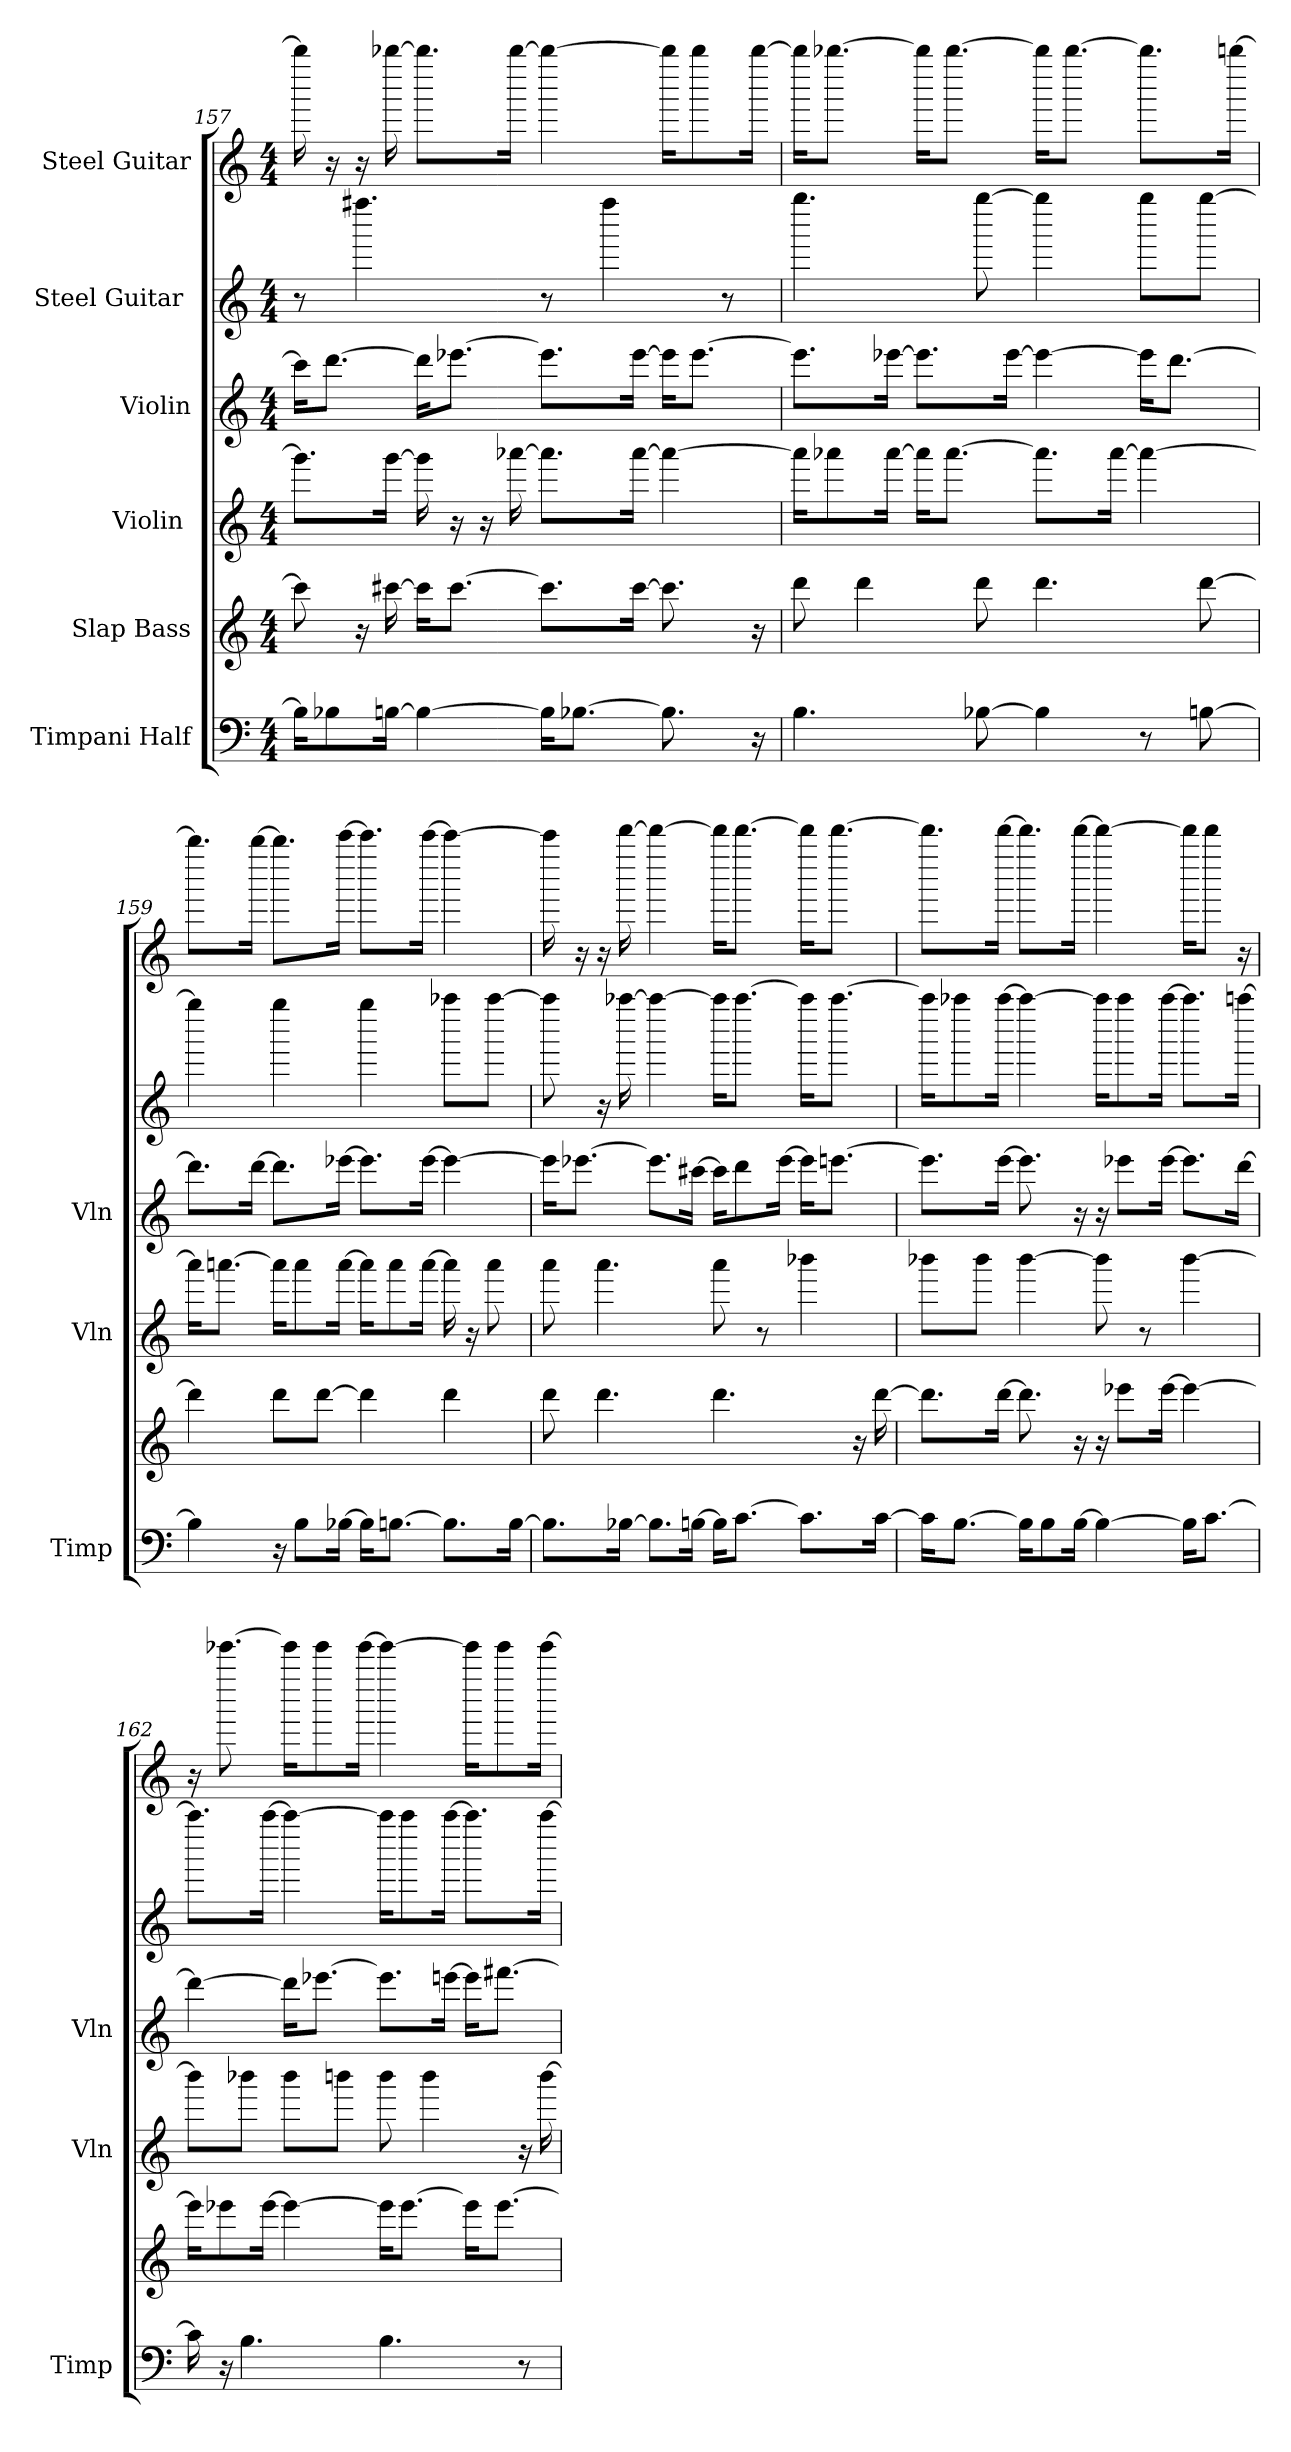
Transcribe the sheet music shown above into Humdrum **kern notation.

**kern	**kern	**kern	**kern	**kern	**kern
*part6	*part5	*part4	*part3	*part2	*part1
*staff6	*staff5	*staff4	*staff3	*staff2	*staff1
*I"Timpani Half	*I"Slap Bass	*I"Violin [2]	*I"Violin	*I"Steel Guitar [2]	*I"Steel Guitar
*I'Timp	*	*I'Vln	*I'Vln	*	*
*clefF4	*clefG2	*clefG2	*clefG2	*clefG2	*clefG2
*M4/4	*M4/4	*M4/4	*M4/4	*M4/4	*M4/4
=157	=157	=157	=157	=157	=157
16BKL]	8ccc#]	8.gggL]	16ccc#KL]	8r	16bbbb-]
8B-	.	.	[8.dddJ	.	16r
.	16r	.	.	4.ffff#	16r
[16BJk	[16ccc#	[16gggJk	.	.	[16bbbb-
4B_	16ccc#KL]	16ggg]	16dddKL]	.	8.bbbb-L]
.	[8.ccc#J	16r	[8.eee-J	.	.
.	.	16r	.	.	.
.	.	[16aaa-	.	.	[16bbbb-Jk
16BKL]	8.ccc#L]	8.aaa-L]	8.eee-L]	8r	4bbbb-_
[8.B-J	.	.	.	.	.
.	.	.	.	4ffff#	.
.	[16ccc#Jk	[16aaa-Jk	[16eee-Jk	.	.
8.B-]	8.ccc#]	4aaa-_	16eee-KL]	.	16bbbb-KL]
.	.	.	[8.eee-J	.	8bbbb-
.	.	.	.	8r	.
16r	16r	.	.	.	[16bbbb-Jk
=158	=158	=158	=158	=158	=158
4.B	8ddd	16aaa-KL]	8.eee-L]	4.gggg	16bbbb-KL]
.	.	8aaa-	.	.	[8.bbbb-J
.	4ddd	.	.	.	.
.	.	[16aaa-Jk	[16eee-Jk	.	.
.	.	16aaa-KL]	8.eee-L]	.	16bbbb-KL]
.	.	[8.aaa-J	.	.	[8.bbbb-J
[8B-	8ddd	.	.	[8gggg	.
.	.	.	[16eee-Jk	.	.
4B-]	4.ddd	8.aaa-L]	4eee-_	4gggg]	16bbbb-KL]
.	.	.	.	.	[8.bbbb-J
.	.	[16aaa-Jk	.	.	.
8r	.	4aaa-_	16eee-KL]	8ggggL	8.bbbb-L]
.	.	.	[8.dddJ	.	.
[8B	[8ddd	.	.	[8ggggJ	.
.	.	.	.	.	[16bbbbJk
=159	=159	=159	=159	=159	=159
4B]	4ddd]	16aaa-KL]	8.dddL]	4gggg]	8.bbbbL]
.	.	[8.aaaJ	.	.	.
.	.	.	[16dddJk	.	[16bbbbJk
16r	8dddL	16aaaKL]	8.dddL]	4gggg	8.bbbbL]
8BL	.	8aaa	.	.	.
.	[8dddJ	.	.	.	.
[16B-Jk	.	[16aaaJk	[16eee-Jk	.	[16cccccJk
16B-KL]	4ddd]	16aaaKL]	8.eee-L]	4gggg	8.cccccL]
[8.BJ	.	8aaa	.	.	.
.	.	[16aaaJk	[16eee-Jk	.	[16cccccJk
8.BL]	4ddd	16aaa]	4eee-_	8aaaa-L	4ccccc_
.	.	16r	.	.	.
.	.	8aaa	.	[8aaaa-J	.
[16BJk	.	.	.	.	.
=160	=160	=160	=160	=160	=160
8.BL]	8ddd	8aaa	16eee-KL]	8aaaa-]	16ccccc]
.	.	.	[8.eee-J	.	16r
.	4.ddd	4.aaa	.	16r	16r
[16B-Jk	.	.	.	[16aaaa-	[16ddddd
8.B-L]	.	.	8.eee-L]	4aaaa-_	4ddddd_
[16BJk	.	.	[16ccc#Jk	.	.
16BKL]	4.ddd	8aaa	16ccc#KL]	16aaaa-KL]	16dddddKL]
[8.cJ	.	.	8ddd	[8.aaaa-J	[8.dddddJ
.	.	8r	.	.	.
.	.	.	[16eee-Jk	.	.
8.cL]	.	4bbb-	16eee-KL]	16aaaa-KL]	16dddddKL]
.	.	.	[8.eeeJ	[8.aaaa-J	[8.dddddJ
.	16r	.	.	.	.
[16cJk	[16ddd	.	.	.	.
=161	=161	=161	=161	=161	=161
16cKL]	8.dddL]	8bbb-L	8.eeeL]	16aaaa-KL]	8.dddddL]
[8.BJ	.	.	.	8aaaa-	.
.	.	8bbb-J	.	.	.
.	[16dddJk	.	[16eeeJk	[16aaaa-Jk	[16dddddJk
16BKL]	8.ddd]	[4bbb-	8.eee]	4aaaa-_	8.dddddL]
8B	.	.	.	.	.
[16BJk	16r	.	16r	.	[16dddddJk
4B_	16r	8bbb-]	16r	16aaaa-KL]	4ddddd_
.	8eee-L	.	8eee-L	8aaaa-	.
.	.	8r	.	.	.
.	[16eee-Jk	.	[16eee-Jk	[16aaaa-Jk	.
16BKL]	4eee-_	[4bbb-	8.eee-L]	8.aaaa-L]	16dddddKL]
[8.cJ	.	.	.	.	8dddddJ
.	.	.	[16dddJk	[16aaaaJk	16r
=162	=162	=162	=162	=162	=162
16c]	16eee-KL]	8bbb-L]	4ddd_	8.aaaaL]	16r
16r	8eee-	.	.	.	[8.eeeee-
4.B	.	8bbb-J	.	.	.
.	[16eee-Jk	.	.	[16aaaaJk	.
.	4eee-_	8bbb-L	16dddKL]	4aaaa_	16eeeee-KL]
.	.	.	[8.eee-J	.	8eeeee-
.	.	8bbbJ	.	.	.
.	.	.	.	.	[16eeeee-Jk
4.B	16eee-KL]	8bbb	8.eee-L]	16aaaaKL]	4eeeee-_
.	[8.eee-J	.	.	8aaaa	.
.	.	4bbb	.	.	.
.	.	.	[16eeeJk	[16aaaaJk	.
.	16eee-KL]	.	16eeeKL]	8.aaaaL]	16eeeee-KL]
.	[8.eee-J	.	[8.fff#J	.	8eeeee-
8r	.	16r	.	.	.
.	.	[16bbb	.	[16aaaaJk	[16eeeee-Jk
=	=	=	=	=	=
*-	*-	*-	*-	*-	*-
